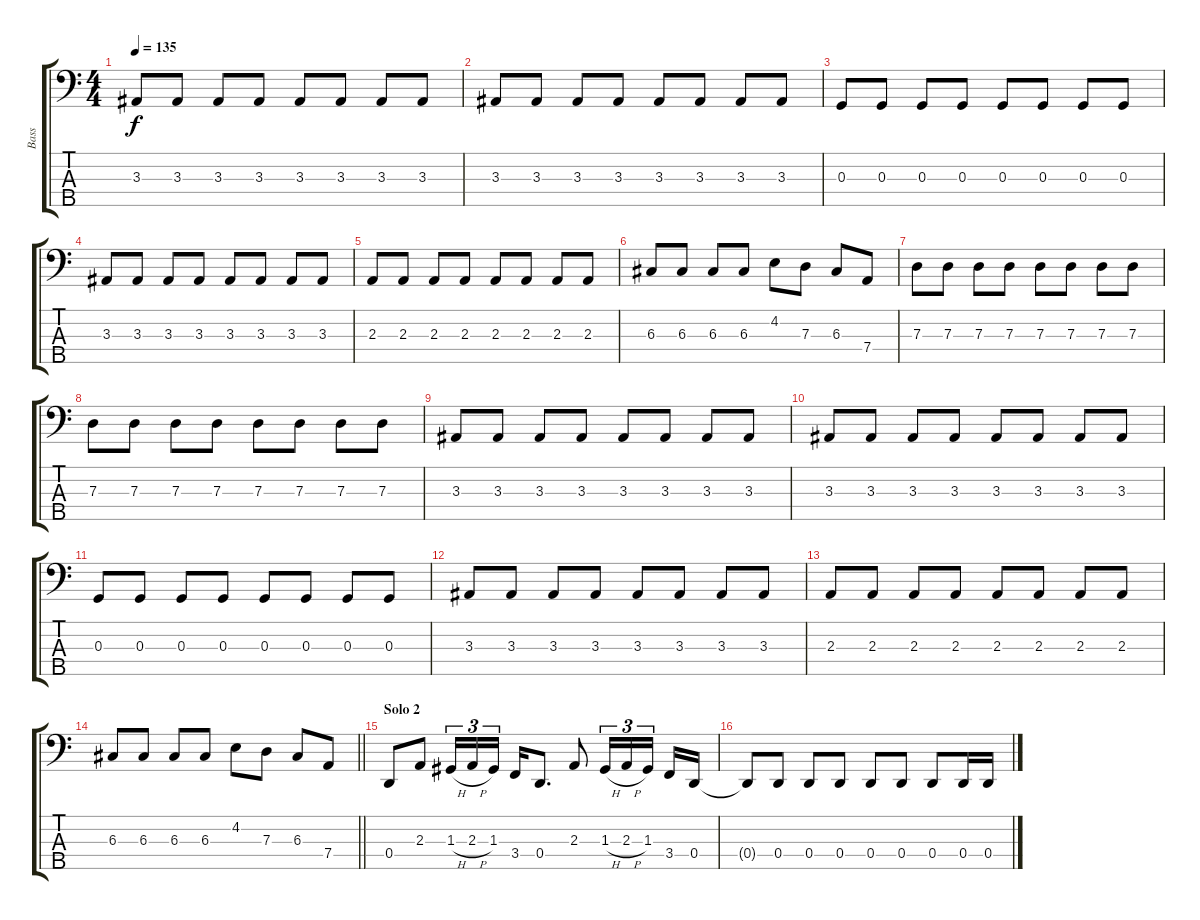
\track ("Bass" "Bass") {instrument electricbasspick}
\staff {score tabs}
\tuning (F2 C2 G1 D1 A0) {hide}
\ts (4 4)
\tempo 135
\clef f4
\ks c
3.3.8{dy f} 3.3.8 3.3.8 3.3.8 3.3.8 3.3.8 3.3.8 3.3.8 |
3.3.8 3.3.8 3.3.8 3.3.8 3.3.8 3.3.8 3.3.8 3.3.8 |
0.3.8 0.3.8 0.3.8 0.3.8 0.3.8 0.3.8 0.3.8 0.3.8 |
3.3.8 3.3.8 3.3.8 3.3.8 3.3.8 3.3.8 3.3.8 3.3.8 |
2.3.8 2.3.8 2.3.8 2.3.8 2.3.8 2.3.8 2.3.8 2.3.8 |
6.3.8 6.3.8 6.3.8 6.3.8 4.2.8 7.3.8 6.3.8 7.4.8 |
7.3.8 7.3.8 7.3.8 7.3.8 7.3.8 7.3.8 7.3.8 7.3.8 |
7.3.8 7.3.8 7.3.8 7.3.8 7.3.8 7.3.8 7.3.8 7.3.8 |
3.3.8 3.3.8 3.3.8 3.3.8 3.3.8 3.3.8 3.3.8 3.3.8 |
3.3.8 3.3.8 3.3.8 3.3.8 3.3.8 3.3.8 3.3.8 3.3.8 |
0.3.8 0.3.8 0.3.8 0.3.8 0.3.8 0.3.8 0.3.8 0.3.8 |
3.3.8 3.3.8 3.3.8 3.3.8 3.3.8 3.3.8 3.3.8 3.3.8 |
2.3.8 2.3.8 2.3.8 2.3.8 2.3.8 2.3.8 2.3.8 2.3.8 |
\barLineRight lightlight
6.3.8 6.3.8 6.3.8 6.3.8 4.2.8 7.3.8 6.3.8 7.4.8 |
\section ("" "Solo 2")
0.4.8 2.3.8 1.3{h}.16{tu (3 2)} 2.3{h}.16{tu (3 2)} 1.3.16{tu (3 2) beam splitsecondary} 3.4.16 0.4.8{d} 2.3.8 1.3{h}.16{tu (3 2)} 2.3{h}.16{tu (3 2)} 1.3.16{tu (3 2) beam splitsecondary} 3.4.16 0.4.16 |
0.4{t}.8 0.4.8 0.4.8 0.4.8 0.4.8 0.4.8 0.4.8 0.4.16 0.4.16
